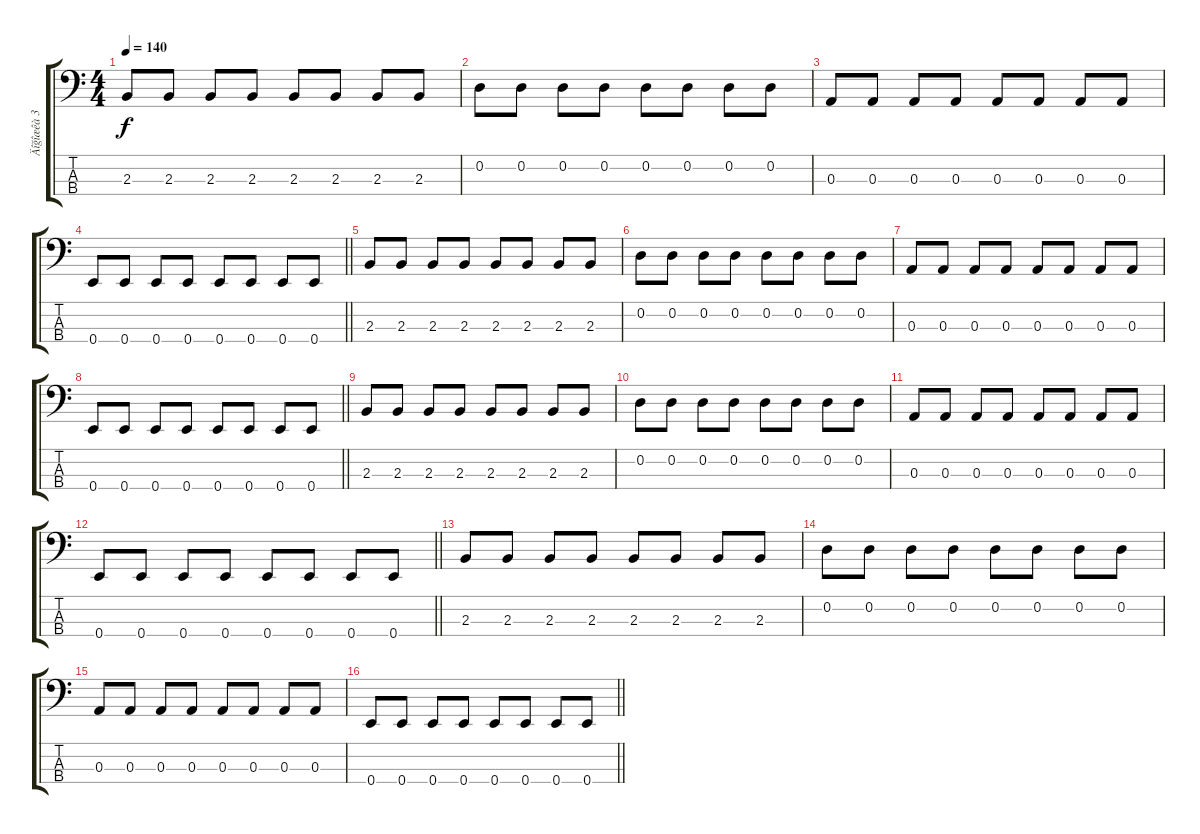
\track ("Äîğîæêà 3" "Äîğîæêà 3") {instrument electricbasspick}
\staff {score tabs}
\tuning (G2 D2 A1 E1) {hide}
\ts (4 4)
\tempo 140
\clef f4
\ks c
2.3.8{dy f} 2.3.8 2.3.8 2.3.8 2.3.8 2.3.8 2.3.8 2.3.8 |
0.2.8 0.2.8 0.2.8 0.2.8 0.2.8 0.2.8 0.2.8 0.2.8 |
0.3.8 0.3.8 0.3.8 0.3.8 0.3.8 0.3.8 0.3.8 0.3.8 |
\barLineRight lightlight
0.4.8 0.4.8 0.4.8 0.4.8 0.4.8 0.4.8 0.4.8 0.4.8 |
2.3.8 2.3.8 2.3.8 2.3.8 2.3.8 2.3.8 2.3.8 2.3.8 |
0.2.8 0.2.8 0.2.8 0.2.8 0.2.8 0.2.8 0.2.8 0.2.8 |
0.3.8 0.3.8 0.3.8 0.3.8 0.3.8 0.3.8 0.3.8 0.3.8 |
\barLineRight lightlight
0.4.8 0.4.8 0.4.8 0.4.8 0.4.8 0.4.8 0.4.8 0.4.8 |
2.3.8 2.3.8 2.3.8 2.3.8 2.3.8 2.3.8 2.3.8 2.3.8 |
0.2.8 0.2.8 0.2.8 0.2.8 0.2.8 0.2.8 0.2.8 0.2.8 |
0.3.8 0.3.8 0.3.8 0.3.8 0.3.8 0.3.8 0.3.8 0.3.8 |
\barLineRight lightlight
0.4.8 0.4.8 0.4.8 0.4.8 0.4.8 0.4.8 0.4.8 0.4.8 |
2.3.8 2.3.8 2.3.8 2.3.8 2.3.8 2.3.8 2.3.8 2.3.8 |
0.2.8 0.2.8 0.2.8 0.2.8 0.2.8 0.2.8 0.2.8 0.2.8 |
0.3.8 0.3.8 0.3.8 0.3.8 0.3.8 0.3.8 0.3.8 0.3.8 |
\barLineRight lightlight
0.4.8 0.4.8 0.4.8 0.4.8 0.4.8 0.4.8 0.4.8 0.4.8
